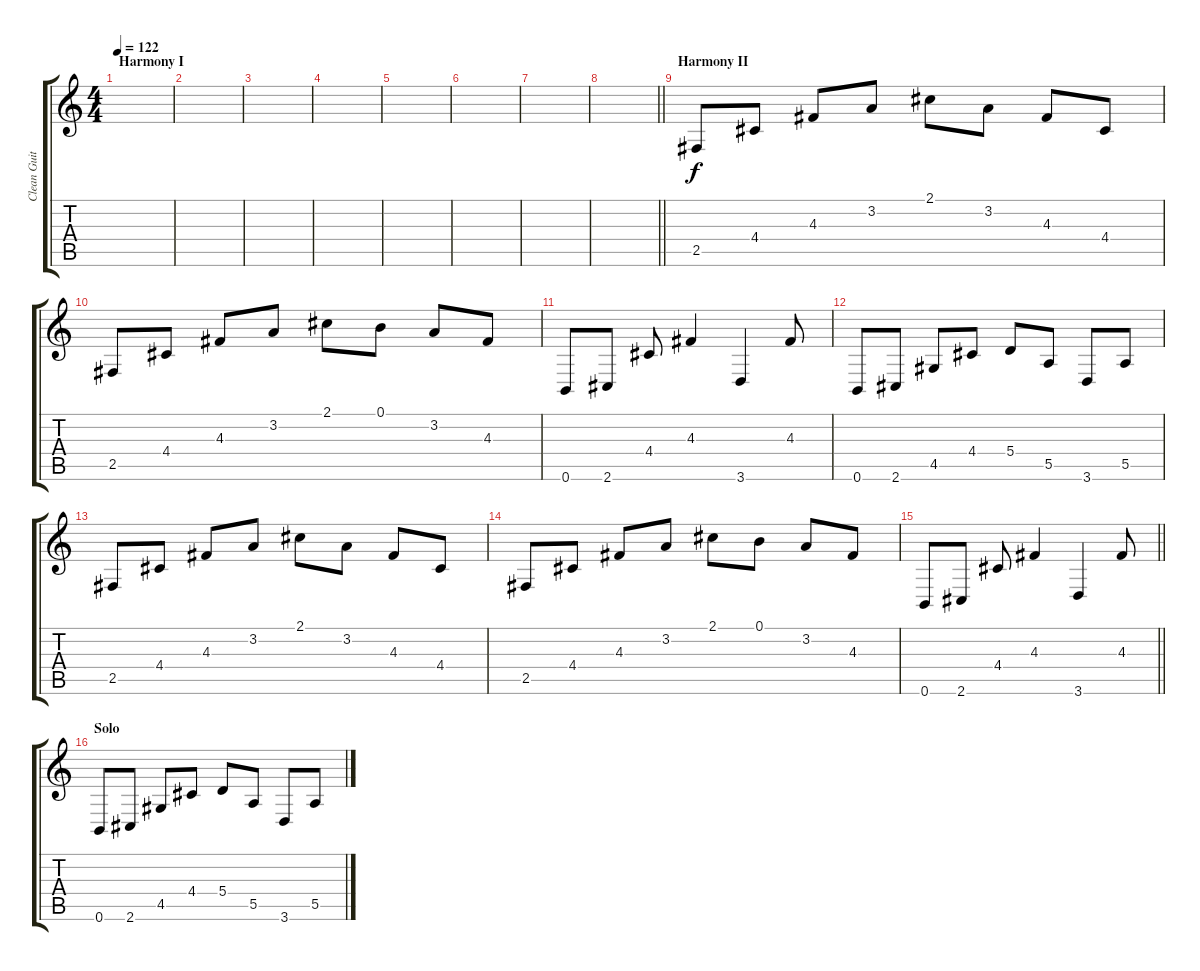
\track ("Clean Guitar" "Clean Guit") {instrument overdrivenguitar}
\staff {score tabs}
\tuning (B3 Gb3 D3 A2 E2 B1) {hide}
\ts (4 4)
\section ("" "Harmony I")
\tempo 122
\clef g2
\ks c
|
|
|
|
|
|
|
\barLineRight lightlight
|
\section ("" "Harmony II")
2.5.8 4.4.8 4.3.8 3.2.8 2.1.8 3.2.8 4.3.8 4.4.8 |
2.5.8 4.4.8 4.3.8 3.2.8 2.1.8 0.1.8 3.2.8 4.3.8 |
0.6.8 2.6.8 4.4.8 4.3.4 3.6.4 4.3.8 |
0.6.8 2.6.8 4.5.8 4.4.8 5.4.8 5.5.8 3.6.8 5.5.8 |
2.5.8 4.4.8 4.3.8 3.2.8 2.1.8 3.2.8 4.3.8 4.4.8 |
2.5.8 4.4.8 4.3.8 3.2.8 2.1.8 0.1.8 3.2.8 4.3.8 |
\barLineRight lightlight
0.6.8 2.6.8 4.4.8 4.3.4 3.6.4 4.3.8 |
\section ("" "Solo")
0.6.8 2.6.8 4.5.8 4.4.8 5.4.8 5.5.8 3.6.8 5.5.8
